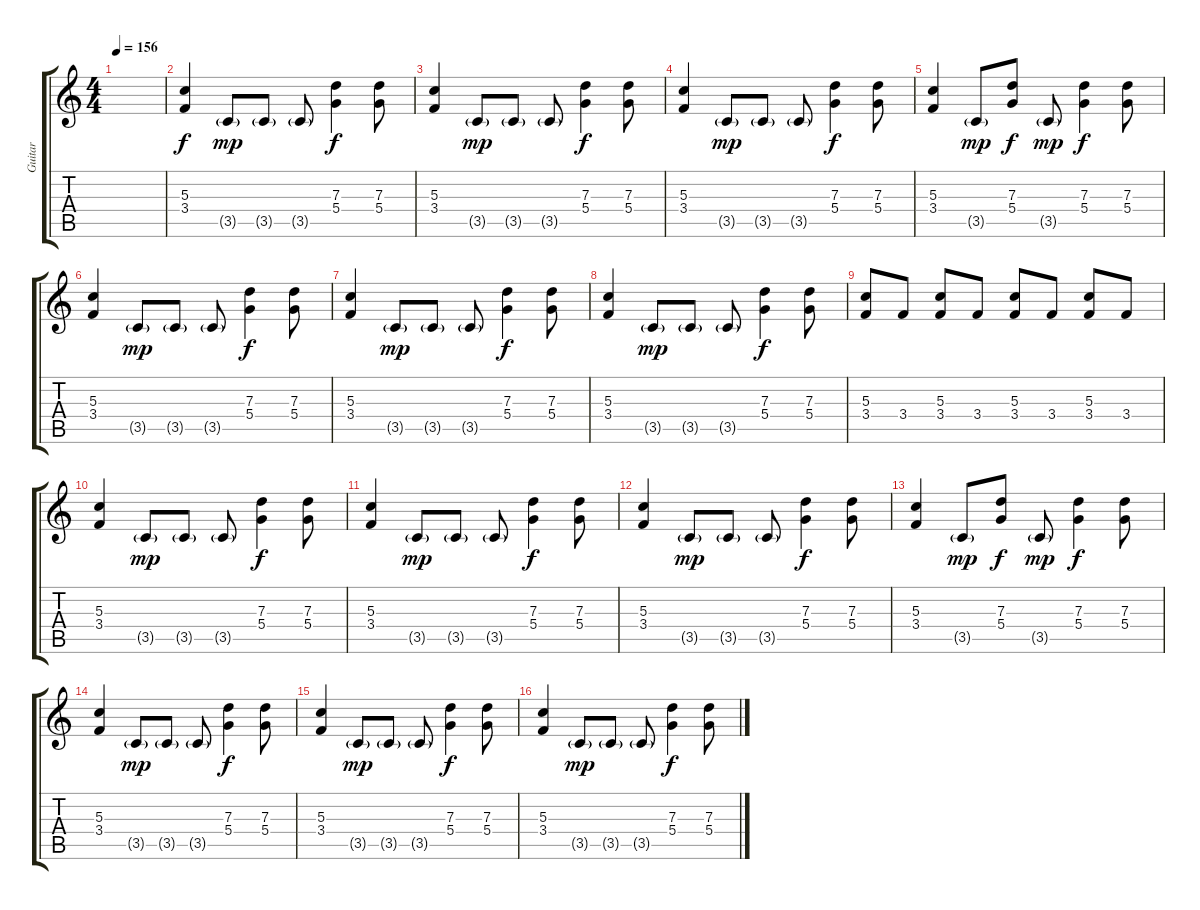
\track ("Guitar" "Guitar") {instrument distortionguitar}
\staff {score tabs}
\tuning (E4 B3 G3 D3 A2 E2) {hide}
\ts (4 4)
\tempo 156
\clef g2
\ks c
|
(5.3 3.4).4 3.5{g}.8{dy mp} 3.5{g}.8 3.5{g}.8 (7.3 5.4).4{dy f} (7.3 5.4).8 |
(5.3 3.4).4 3.5{g}.8{dy mp} 3.5{g}.8 3.5{g}.8 (7.3 5.4).4{dy f} (7.3 5.4).8 |
(5.3 3.4).4 3.5{g}.8{dy mp} 3.5{g}.8 3.5{g}.8 (7.3 5.4).4{dy f} (7.3 5.4).8 |
(5.3 3.4).4 3.5{g}.8{dy mp} (7.3 5.4).8{dy f} 3.5{g}.8{dy mp} (7.3 5.4).4{dy f} (7.3 5.4).8 |
(5.3 3.4).4 3.5{g}.8{dy mp} 3.5{g}.8 3.5{g}.8 (7.3 5.4).4{dy f} (7.3 5.4).8 |
(5.3 3.4).4 3.5{g}.8{dy mp} 3.5{g}.8 3.5{g}.8 (7.3 5.4).4{dy f} (7.3 5.4).8 |
(5.3 3.4).4 3.5{g}.8{dy mp} 3.5{g}.8 3.5{g}.8 (7.3 5.4).4{dy f} (7.3 5.4).8 |
(5.3 3.4).8 3.4.8 (5.3 3.4).8 3.4.8 (5.3 3.4).8 3.4.8 (5.3 3.4).8 3.4.8 |
(5.3 3.4).4 3.5{g}.8{dy mp} 3.5{g}.8 3.5{g}.8 (7.3 5.4).4{dy f} (7.3 5.4).8 |
(5.3 3.4).4 3.5{g}.8{dy mp} 3.5{g}.8 3.5{g}.8 (7.3 5.4).4{dy f} (7.3 5.4).8 |
(5.3 3.4).4 3.5{g}.8{dy mp} 3.5{g}.8 3.5{g}.8 (7.3 5.4).4{dy f} (7.3 5.4).8 |
(5.3 3.4).4 3.5{g}.8{dy mp} (7.3 5.4).8{dy f} 3.5{g}.8{dy mp} (7.3 5.4).4{dy f} (7.3 5.4).8 |
(5.3 3.4).4 3.5{g}.8{dy mp} 3.5{g}.8 3.5{g}.8 (7.3 5.4).4{dy f} (7.3 5.4).8 |
(5.3 3.4).4 3.5{g}.8{dy mp} 3.5{g}.8 3.5{g}.8 (7.3 5.4).4{dy f} (7.3 5.4).8 |
(5.3 3.4).4 3.5{g}.8{dy mp} 3.5{g}.8 3.5{g}.8 (7.3 5.4).4{dy f} (7.3 5.4).8
